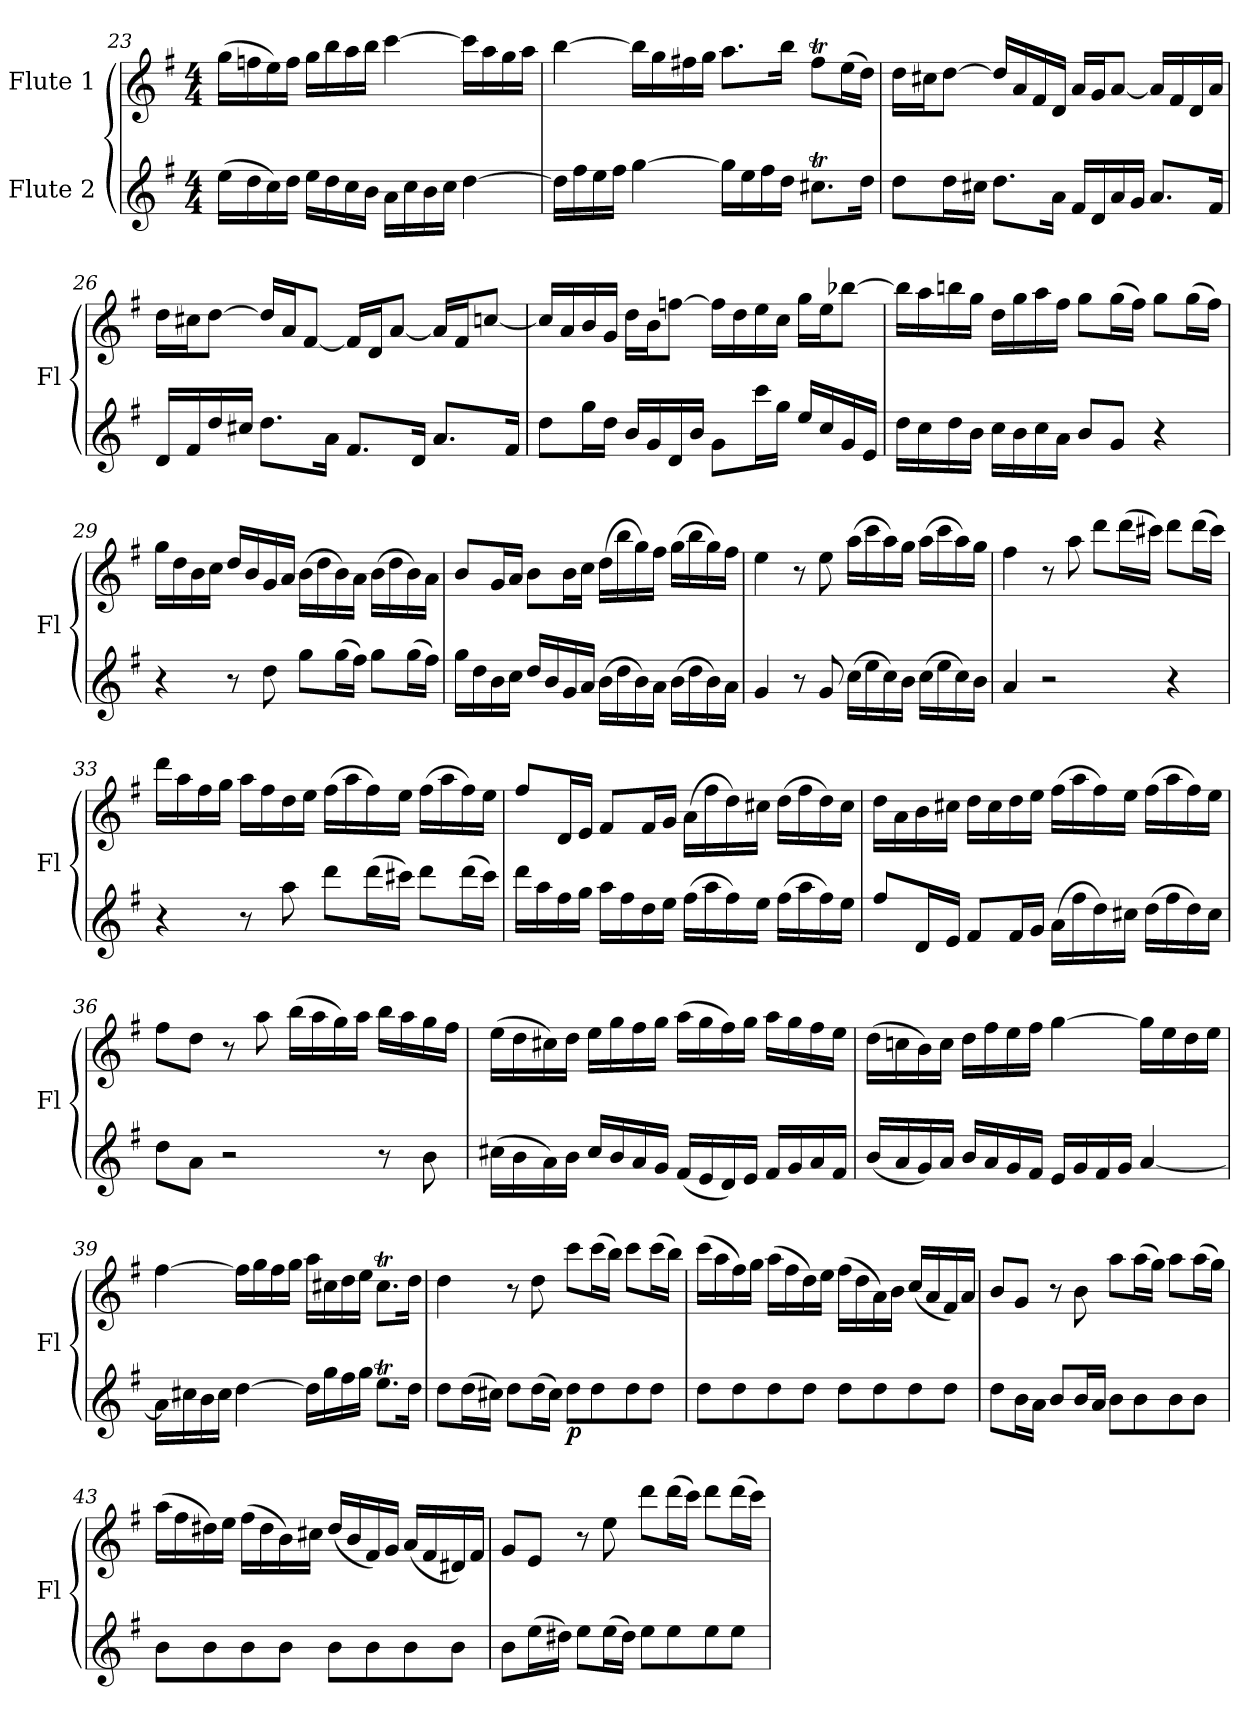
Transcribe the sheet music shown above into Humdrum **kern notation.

**kern	**dynam	**kern
*part2	*part2	*part1
*staff2	*staff2	*staff1
*I"Flute 2	*	*I"Flute 1
*I'Fl	*	*I'Fl
*clefG2	*	*clefG2
*k[f#]	*	*k[f#]
*G:	*	*G:
*M4/4	*	*M4/4
=23	=23	=23
(16ee\LL	.	(16gg\LL
16dd\	.	16ffn\
16cc\)	.	16ee\)
16dd\JJ	.	16ff\JJ
16ee\LL	.	16gg\LL
16dd\	.	16bb\
16cc\	.	16aa\
16b\JJ	.	16bb\JJ
16a\LL	.	[4ccc\
16cc\	.	.
16b\	.	.
16cc\JJ	.	.
[4dd\	.	16ccc\LL]
.	.	16aa\
.	.	16gg\
.	.	16aa\JJ
!!LO:LB:g=z
=24	=24	=24
16dd\LL]	.	[4bb\
16ff#\	.	.
16ee\	.	.
16ff#\JJ	.	.
[4gg\	.	16bb\LL]
.	.	16gg\
.	.	16ff#X\
.	.	16gg\JJ
16gg\LL]	.	8.aa\L
16ee\	.	.
16ff#\	.	.
16dd\JJ	.	16bb\Jk
8.cc#Xt\L	.	8ff#t\L
.	.	(16ee\L
16dd\Jk	.	16dd\JJ)
=25	=25	=25
8dd\L	.	16dd\LL
.	.	16cc#X\J
16dd\L	.	[8dd\J
16cc#X\JJ	.	.
8.dd\L	.	16dd/LL]
.	.	16a/
.	.	16f#/
16a\Jk	.	16d/JJ
16f#/LL	.	16a/LL
16d/	.	16g/J
16a/	.	[8a/J
16g/JJ	.	.
8.a/L	.	16a/LL]
.	.	16f#/
.	.	16d/
16f#/Jk	.	16a/JJ
!!LO:LB:g=z
=26	=26	=26
16d/LL	.	16dd\LL
16f#/	.	16cc#X\J
16dd/	.	[8dd\J
16cc#X/JJ	.	.
8.dd\L	.	16dd/LL]
.	.	16a/J
.	.	[8f#/J
16a\Jk	.	.
8.f#/L	.	16f#/LL]
.	.	16d/J
.	.	[8a/J
16d/Jk	.	.
8.a/L	.	16a/LL]
.	.	16f#/J
.	.	[8ccn/J
16f#/Jk	.	.
=27	=27	=27
8dd\L	.	16cc/LL]
.	.	16a/
16gg\L	.	16b/
16dd\JJ	.	16g/JJ
16b/LL	.	16dd\LL
16g/	.	16b\J
16d/	.	[8ffn\J
16b/JJ	.	.
8g\L	.	16ff\LL]
.	.	16dd\
16ccc\L	.	16ee\
16gg\JJ	.	16cc\JJ
16ee/LL	.	16gg\LL
16cc/	.	16ee\J
16g/	.	[8bb-X\J
16e/JJ	.	.
!!LO:LB:g=z
=28	=28	=28
16dd\LL	.	16bb-\LL]
16cc\	.	16aa\
16dd\	.	16bbn\
16b\JJ	.	16gg\JJ
16cc\LL	.	16dd\LL
16b\	.	16gg\
16cc\	.	16aa\
16a\JJ	.	16ff#\JJ
8b/L	.	8gg\L
8g/J	.	(16gg\L
.	.	16ff#\JJ)
4r	.	8gg\L
.	.	(16gg\L
.	.	16ff#\JJ)
=29	=29	=29
4r	.	16gg\LL
.	.	16dd\
.	.	16b\
.	.	16cc\JJ
8r	.	16dd/LL
.	.	16b/
8dd\	.	16g/
.	.	16a/JJ
8gg\L	.	(16b\LL
.	.	16dd\
(16gg\L	.	16b\)
16ff#\JJ)	.	16a\JJ
8gg\L	.	(16b\LL
.	.	16dd\
(16gg\L	.	16b\)
16ff#\JJ)	.	16a\JJ
!!LO:LB:g=z
=30	=30	=30
16gg\LL	.	8b/L
16dd\	.	.
16b\	.	16g/L
16cc\JJ	.	16a/JJ
16dd/LL	.	8b\L
16b/	.	.
16g/	.	16b\L
16a/JJ	.	16cc\JJ
(16b\LL	.	(16dd\LL
16dd\	.	16bb\
16b\)	.	16gg\)
16a\JJ	.	16ff#\JJ
(16b\LL	.	(16gg\LL
16dd\	.	16bb\
16b\)	.	16gg\)
16a\JJ	.	16ff#\JJ
=31	=31	=31
4g/	.	4ee\
8r	.	8r
8g/	.	8ee\
(16cc\LL	.	(16aa\LL
16ee\	.	16ccc\
16cc\)	.	16aa\)
16b\JJ	.	16gg\JJ
(16cc\LL	.	(16aa\LL
16ee\	.	16ccc\
16cc\)	.	16aa\)
16b\JJ	.	16gg\JJ
=32	=32	=32
4a/	.	4ff#\
2r	.	8r
.	.	8aa\
.	.	8ddd\L
.	.	(16ddd\L
.	.	16ccc#X\JJ)
4r	.	8ddd\L
.	.	(16ddd\L
.	.	16ccc#\JJ)
!!LO:PB:g=z
=33	=33	=33
4r	.	16ddd\LL
.	.	16aa\
.	.	16ff#\
.	.	16gg\JJ
8r	.	16aa\LL
.	.	16ff#\
8aa\	.	16dd\
.	.	16ee\JJ
8ddd\L	.	(16ff#\LL
.	.	16aa\
(16ddd\L	.	16ff#\)
16ccc#X\JJ)	.	16ee\JJ
8ddd\L	.	(16ff#\LL
.	.	16aa\
(16ddd\L	.	16ff#\)
16ccc#\JJ)	.	16ee\JJ
=34	=34	=34
16ddd\LL	.	8ff#/L
16aa\	.	.
16ff#\	.	16d/L
16gg\JJ	.	16e/JJ
16aa\LL	.	8f#/L
16ff#\	.	.
16dd\	.	16f#/L
16ee\JJ	.	16g/JJ
(16ff#\LL	.	(16a\LL
16aa\	.	16ff#\
16ff#\)	.	16dd\)
16ee\JJ	.	16cc#X\JJ
(16ff#\LL	.	(16dd\LL
16aa\	.	16ff#\
16ff#\)	.	16dd\)
16ee\JJ	.	16cc#\JJ
!!LO:LB:g=z
=35	=35	=35
8ff#/L	.	16dd\LL
.	.	16a\
16d/L	.	16b\
16e/JJ	.	16cc#X\JJ
8f#/L	.	16dd\LL
.	.	16cc#\
16f#/L	.	16dd\
16g/JJ	.	16ee\JJ
(16a\LL	.	(16ff#\LL
16ff#\	.	16aa\
16dd\)	.	16ff#\)
16cc#X\JJ	.	16ee\JJ
(16dd\LL	.	(16ff#\LL
16ff#\	.	16aa\
16dd\)	.	16ff#\)
16cc#\JJ	.	16ee\JJ
=36	=36	=36
8dd\L	.	8ff#\L
8a\J	.	8dd\J
2r	.	8r
.	.	8aa\
.	.	(16bb\LL
.	.	16aa\
.	.	16gg\)
.	.	16aa\JJ
8r	.	16bb\LL
.	.	16aa\
8b\	.	16gg\
.	.	16ff#\JJ
!!LO:LB:g=z
=37	=37	=37
(16cc#X\LL	.	(16ee\LL
16b\	.	16dd\
16a\)	.	16cc#X\)
16b\JJ	.	16dd\JJ
16cc#/LL	.	16ee\LL
16b/	.	16gg\
16a/	.	16ff#\
16g/JJ	.	16gg\JJ
(16f#/LL	.	(16aa\LL
16e/	.	16gg\
16d/)	.	16ff#\)
16e/JJ	.	16gg\JJ
16f#/LL	.	16aa\LL
16g/	.	16gg\
16a/	.	16ff#\
16f#/JJ	.	16ee\JJ
=38	=38	=38
(16b/LL	.	(16dd\LL
16a/	.	16ccn\
16g/)	.	16b\)
16a/JJ	.	16cc\JJ
16b/LL	.	16dd\LL
16a/	.	16ff#\
16g/	.	16ee\
16f#/JJ	.	16ff#\JJ
16e/LL	.	[4gg\
16g/	.	.
16f#/	.	.
16g/JJ	.	.
[4a/	.	16gg\LL]
.	.	16ee\
.	.	16dd\
.	.	16ee\JJ
!!LO:LB:g=z
=39	=39	=39
16a\LL]	.	[4ff#\
16cc#X\	.	.
16b\	.	.
16cc#\JJ	.	.
[4dd\	.	16ff#\LL]
.	.	16gg\
.	.	16ff#\
.	.	16gg\JJ
16dd\LL]	.	16aa\LL
16gg\	.	16cc#X\
16ff#\	.	16dd\
16gg\JJ	.	16ee\JJ
8.eeT\L	.	8.cc#t\L
16dd\Jk	.	16dd\Jk
=40	=40	=40
8dd\L	.	4dd\
(16dd\L	.	.
16cc#X\JJ)	.	.
8dd\L	.	8r
(16dd\L	.	8dd\
16cc#\JJ)	.	.
!	!LO:DY:b	!
8dd\L	p	8ccc\L
8dd\	.	(16ccc\L
.	.	16bb\JJ)
8dd\	.	8ccc\L
8dd\J	.	(16ccc\L
.	.	16bb\JJ)
!!LO:LB:g=z
=41	=41	=41
8dd\L	.	(16ccc\LL
.	.	16aa\
8dd\	.	16ff#\)
.	.	16gg\JJ
8dd\	.	(16aa\LL
.	.	16ff#\
8dd\J	.	16dd\)
.	.	16ee\JJ
8dd\L	.	(16ff#\LL
.	.	16dd\
8dd\	.	16a\)
.	.	16b\JJ
8dd\	.	(16cc/LL
.	.	16a/
8dd\J	.	16f#/)
.	.	16a/JJ
=42	=42	=42
8dd\L	.	8b/L
16b\L	.	8g/J
16a\JJ	.	.
8b/L	.	8r
16b/L	.	8b\
16a/JJ	.	.
8b\L	.	8aa\L
8b\	.	(16aa\L
.	.	16gg\JJ)
8b\	.	8aa\L
8b\J	.	(16aa\L
.	.	16gg\JJ)
!!LO:PB:g=z
=43	=43	=43
8b\L	.	(16aa\LL
.	.	16ff#\
8b\	.	16dd#X\)
.	.	16ee\JJ
8b\	.	(16ff#\LL
.	.	16dd#\
8b\J	.	16b\)
.	.	16cc#X\JJ
8b\L	.	(16dd#/LL
.	.	16b/
8b\	.	16f#/)
.	.	16g/JJ
8b\	.	(16a/LL
.	.	16f#/
8b\J	.	16d#X/)
.	.	16f#/JJ
=44	=44	=44
8b\L	.	8g/L
(16ee\L	.	8e/J
16dd#X\JJ)	.	.
8ee\L	.	8r
(16ee\L	.	8ee\
16dd#\JJ)	.	.
8ee\L	.	8ddd\L
8ee\	.	(16ddd\L
.	.	16ccc\JJ)
8ee\	.	8ddd\L
8ee\J	.	(16ddd\L
.	.	16ccc\JJ)
=	=	=
*-	*-	*-
